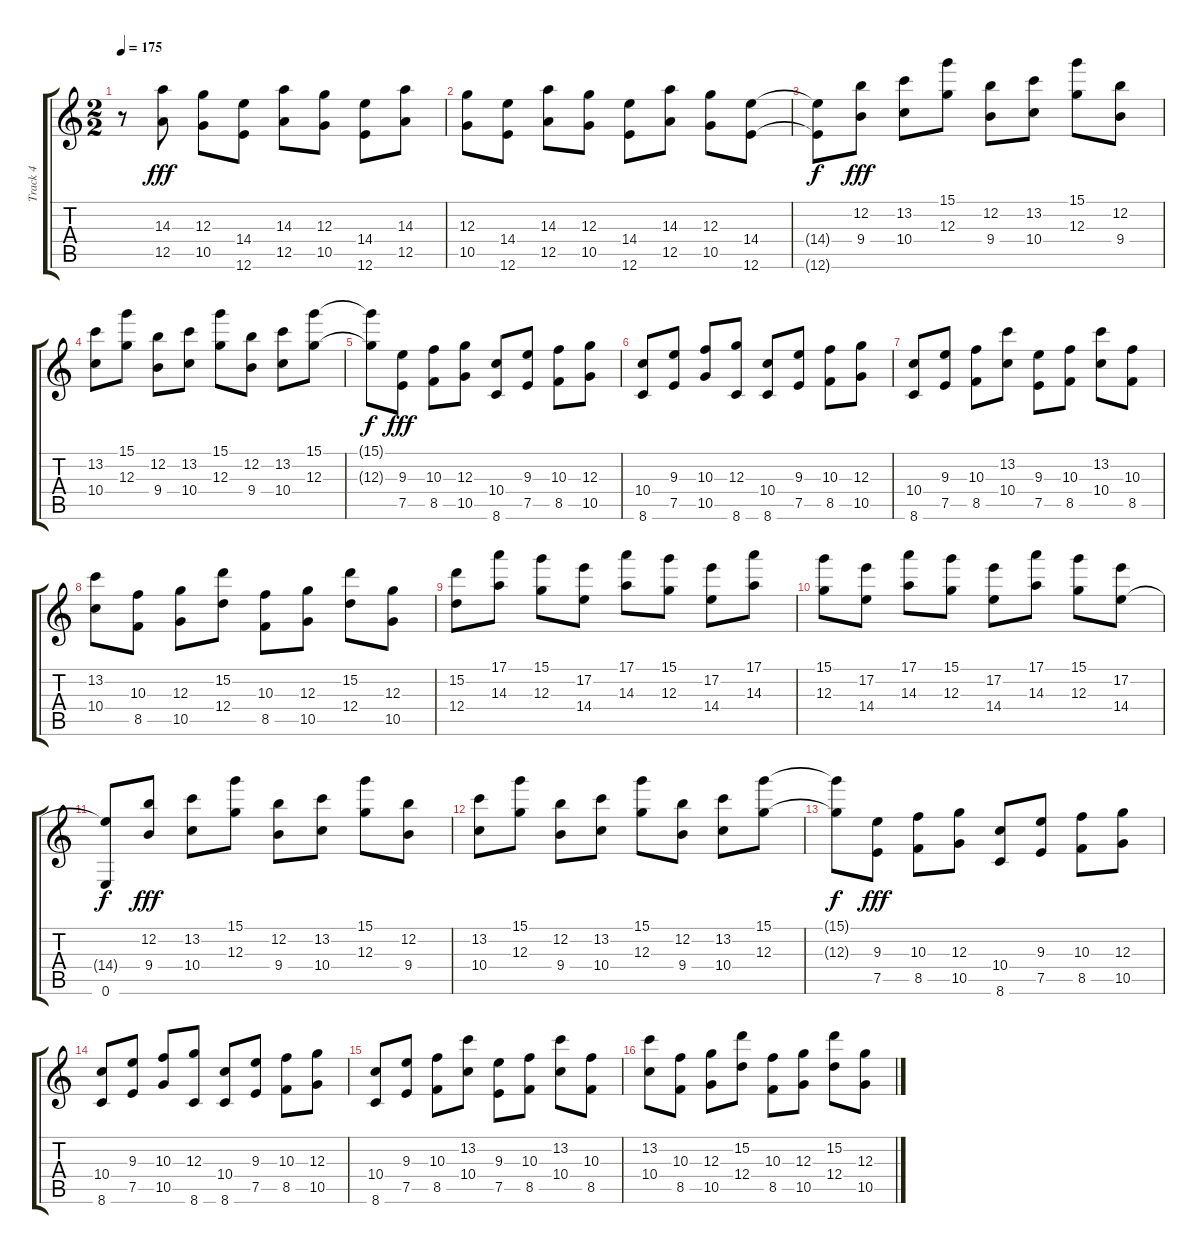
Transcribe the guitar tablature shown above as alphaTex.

\track ("Track 4" "Track 4") {instrument overdrivenguitar}
\staff {score tabs}
\tuning (E4 B3 G3 D3 A2 E2) {hide}
\ts (2 2)
\tempo 175
\clef g2
\ks c
r.8{dy fff} (14.3 12.5).8 (12.3 10.5).8 (14.4 12.6).8 (14.3 12.5).8 (12.3 10.5).8 (14.4 12.6).8 (14.3 12.5).8 |
(12.3 10.5).8 (14.4 12.6).8 (14.3 12.5).8 (12.3 10.5).8 (14.4 12.6).8 (14.3 12.5).8 (12.3 10.5).8 (14.4 12.6).8 |
(14.4{t} 12.6{t}).8{dy f} (12.2 9.4).8{dy fff} (13.2 10.4).8 (15.1 12.3).8 (12.2 9.4).8 (13.2 10.4).8 (15.1 12.3).8 (12.2 9.4).8 |
(13.2 10.4).8 (15.1 12.3).8 (12.2 9.4).8 (13.2 10.4).8 (15.1 12.3).8 (12.2 9.4).8 (13.2 10.4).8 (15.1 12.3).8 |
(15.1{t} 12.3{t}).8{dy f} (9.3 7.5).8{dy fff} (10.3 8.5).8 (12.3 10.5).8 (10.4 8.6).8 (9.3 7.5).8 (10.3 8.5).8 (12.3 10.5).8 |
(10.4 8.6).8 (9.3 7.5).8 (10.3 10.5).8 (12.3 8.6).8 (10.4 8.6).8 (9.3 7.5).8 (10.3 8.5).8 (12.3 10.5).8 |
(10.4 8.6).8 (9.3 7.5).8 (10.3 8.5).8 (13.2 10.4).8 (9.3 7.5).8 (10.3 8.5).8 (13.2 10.4).8 (10.3 8.5).8 |
(13.2 10.4).8 (10.3 8.5).8 (12.3 10.5).8 (15.2 12.4).8 (10.3 8.5).8 (12.3 10.5).8 (15.2 12.4).8 (12.3 10.5).8 |
(15.2 12.4).8 (17.1 14.3).8 (15.1 12.3).8 (17.2 14.4).8 (17.1 14.3).8 (15.1 12.3).8 (17.2 14.4).8 (17.1 14.3).8 |
(15.1 12.3).8 (17.2 14.4).8 (17.1 14.3).8 (15.1 12.3).8 (17.2 14.4).8 (17.1 14.3).8 (15.1 12.3).8 (17.2 14.4).8 |
(14.4{t} 0.6).8{dy f} (12.2 9.4).8{dy fff} (13.2 10.4).8 (15.1 12.3).8 (12.2 9.4).8 (13.2 10.4).8 (15.1 12.3).8 (12.2 9.4).8 |
(13.2 10.4).8 (15.1 12.3).8 (12.2 9.4).8 (13.2 10.4).8 (15.1 12.3).8 (12.2 9.4).8 (13.2 10.4).8 (15.1 12.3).8 |
(15.1{t} 12.3{t}).8{dy f} (9.3 7.5).8{dy fff} (10.3 8.5).8 (12.3 10.5).8 (10.4 8.6).8 (9.3 7.5).8 (10.3 8.5).8 (12.3 10.5).8 |
(10.4 8.6).8 (9.3 7.5).8 (10.3 10.5).8 (12.3 8.6).8 (10.4 8.6).8 (9.3 7.5).8 (10.3 8.5).8 (12.3 10.5).8 |
(10.4 8.6).8 (9.3 7.5).8 (10.3 8.5).8 (13.2 10.4).8 (9.3 7.5).8 (10.3 8.5).8 (13.2 10.4).8 (10.3 8.5).8 |
(13.2 10.4).8 (10.3 8.5).8 (12.3 10.5).8 (15.2 12.4).8 (10.3 8.5).8 (12.3 10.5).8 (15.2 12.4).8 (12.3 10.5).8
